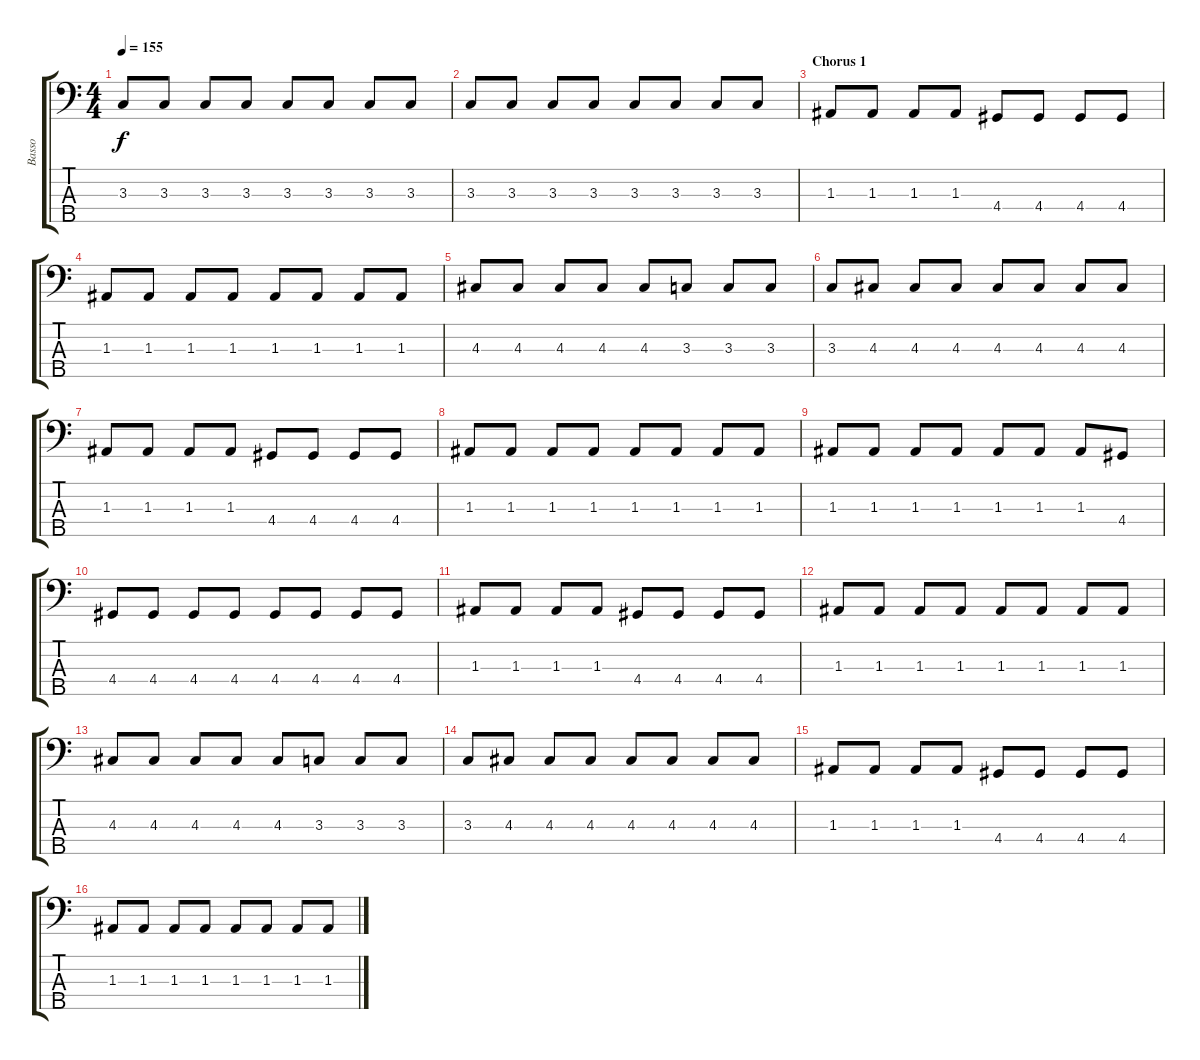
\track ("Basso" "Basso") {instrument electricbassfinger}
\staff {score tabs}
\tuning (G2 D2 A1 E1 B0) {hide}
\ts (4 4)
\tempo 155
\clef f4
\ks c
3.3.8{dy f} 3.3.8 3.3.8 3.3.8 3.3.8 3.3.8 3.3.8 3.3.8 |
3.3.8 3.3.8 3.3.8 3.3.8 3.3.8 3.3.8 3.3.8 3.3.8 |
\section ("" "Chorus 1")
1.3.8 1.3.8 1.3.8 1.3.8 4.4.8 4.4.8 4.4.8 4.4.8 |
1.3.8 1.3.8 1.3.8 1.3.8 1.3.8 1.3.8 1.3.8 1.3.8 |
4.3.8 4.3.8 4.3.8 4.3.8 4.3.8 3.3.8 3.3.8 3.3.8 |
3.3.8 4.3.8 4.3.8 4.3.8 4.3.8 4.3.8 4.3.8 4.3.8 |
1.3.8 1.3.8 1.3.8 1.3.8 4.4.8 4.4.8 4.4.8 4.4.8 |
1.3.8 1.3.8 1.3.8 1.3.8 1.3.8 1.3.8 1.3.8 1.3.8 |
1.3.8 1.3.8 1.3.8 1.3.8 1.3.8 1.3.8 1.3.8 4.4.8 |
4.4.8 4.4.8 4.4.8 4.4.8 4.4.8 4.4.8 4.4.8 4.4.8 |
1.3.8 1.3.8 1.3.8 1.3.8 4.4.8 4.4.8 4.4.8 4.4.8 |
1.3.8 1.3.8 1.3.8 1.3.8 1.3.8 1.3.8 1.3.8 1.3.8 |
4.3.8 4.3.8 4.3.8 4.3.8 4.3.8 3.3.8 3.3.8 3.3.8 |
3.3.8 4.3.8 4.3.8 4.3.8 4.3.8 4.3.8 4.3.8 4.3.8 |
1.3.8 1.3.8 1.3.8 1.3.8 4.4.8 4.4.8 4.4.8 4.4.8 |
1.3.8 1.3.8 1.3.8 1.3.8 1.3.8 1.3.8 1.3.8 1.3.8
